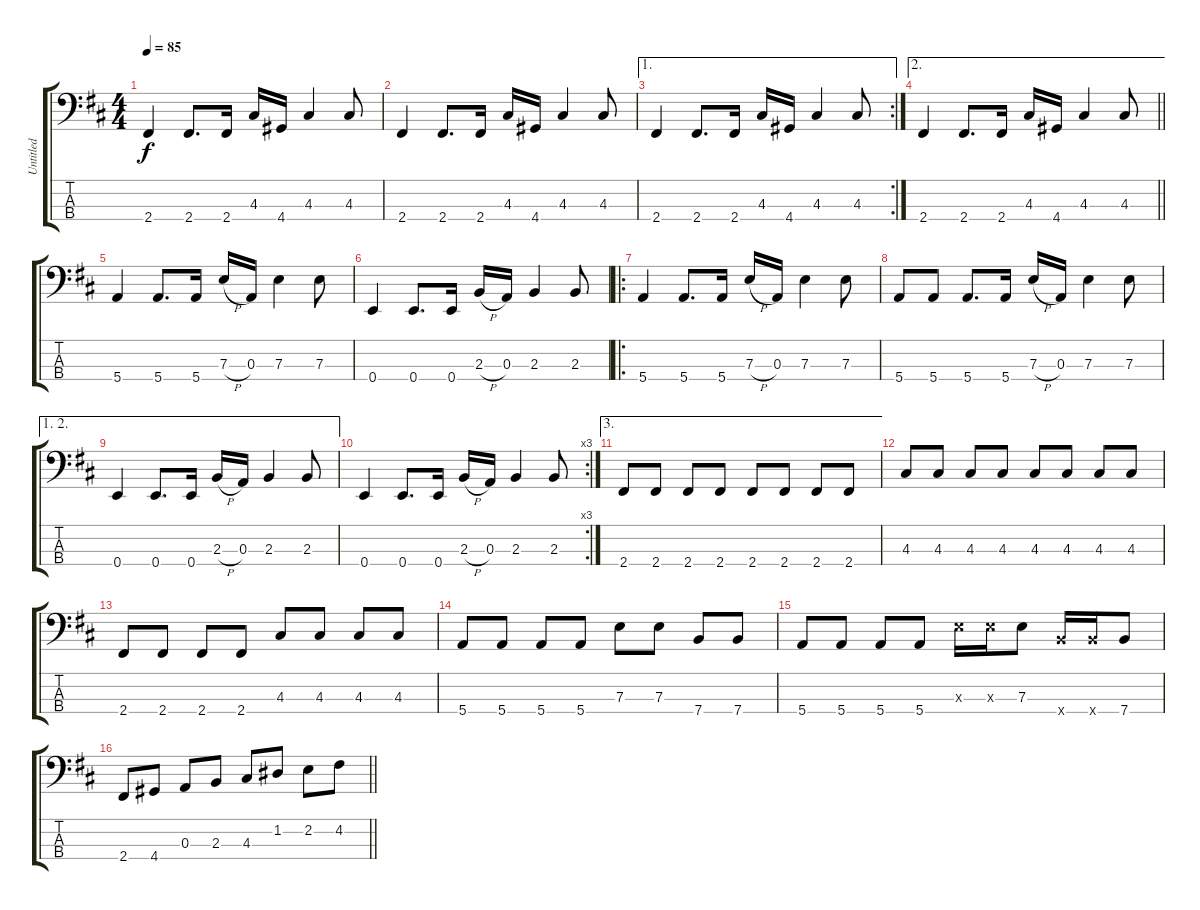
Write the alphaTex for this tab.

\track ("Untitled" "Untitled") {instrument electricbassfinger}
\staff {score tabs}
\tuning (G2 D2 A1 E1) {hide}
\ts (4 4)
\tempo 85
\clef f4
\ks d
2.4.4{dy f} 2.4.8{d} 2.4.16 4.3.16 4.4.16 4.3.4 4.3.8 |
2.4.4 2.4.8{d} 2.4.16 4.3.16 4.4.16 4.3.4 4.3.8 |
\ae 1
\rc 2
2.4.4 2.4.8{d} 2.4.16 4.3.16 4.4.16 4.3.4 4.3.8 |
\ae 2
\barLineRight lightlight
2.4.4 2.4.8{d} 2.4.16 4.3.16 4.4.16 4.3.4 4.3.8 |
5.4.4 5.4.8{d} 5.4.16 7.3{h}.16 0.3.16 7.3.4 7.3.8 |
0.4.4 0.4.8{d} 0.4.16 2.3{h}.16 0.3.16 2.3.4 2.3.8 |
\ro
5.4.4 5.4.8{d} 5.4.16 7.3{h}.16 0.3.16 7.3.4 7.3.8 |
5.4.8 5.4.8 5.4.8{d} 5.4.16 7.3{h}.16 0.3.16 7.3.4 7.3.8 |
\ae (1 2)
0.4.4 0.4.8{d} 0.4.16 2.3{h}.16 0.3.16 2.3.4 2.3.8 |
\rc 3
0.4.4 0.4.8{d} 0.4.16 2.3{h}.16 0.3.16 2.3.4 2.3.8 |
\ae 3
2.4.8 2.4.8 2.4.8 2.4.8 2.4.8 2.4.8 2.4.8 2.4.8 |
4.3.8 4.3.8 4.3.8 4.3.8 4.3.8 4.3.8 4.3.8 4.3.8 |
2.4.8 2.4.8 2.4.8 2.4.8 4.3.8 4.3.8 4.3.8 4.3.8 |
5.4.8 5.4.8 5.4.8 5.4.8 7.3.8 7.3.8 7.4.8 7.4.8 |
5.4.8 5.4.8 5.4.8 5.4.8 7.3{x}.16 7.3{x}.16 7.3.8 7.4{x}.16 7.4{x}.16 7.4.8 |
\barLineRight lightlight
2.4.8 4.4.8 0.3.8 2.3.8 4.3.8 1.2.8 2.2.8 4.2.8
